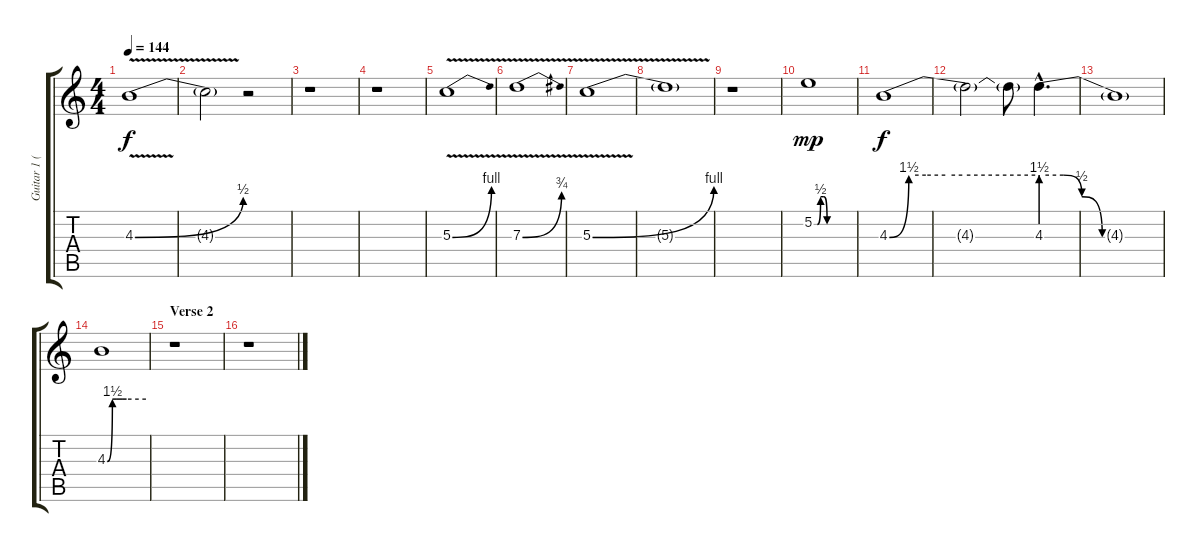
\track ("Guitar 1 (Slide)" "Guitar 1 (") {instrument electricguitarjazz}
\staff {score tabs}
\tuning (E4 B3 G3 D3 A2 E2) {hide}
\ts (4 4)
\tempo 144
\clef g2
\ks c
4.3{be (bend 0 0 60 2) v}.1{dy f} |
4.3{t}.2 r.2 |
r.1 |
r.1 |
5.3{be (bend 0 0 60 4) v}.1 |
7.3{be (bend 0 0 60 3) v}.1 |
5.3{be (bend 0 0 60 4) v}.1 |
5.3{t}.1 |
r.1 |
5.2{be (custom 0 0 5 0 10 2 15 2 20 0 60 0)}.1{dy mp} |
4.3{be (custom 0 0 8 6 15 6 23 6 30 6 60 6)}.1{dy f} |
4.3{t}.2 4.3{t}.8 4.3{be (custom 0 6 11 6 20 2 30 0 40 0 60 0) hac}.4{d} |
4.3{t}.1 |
4.3{be (custom 0 0 8 6 15 6 23 6 30 6 60 6)}.1 |
\section ("" "Verse 2")
r.1 |
r.1
